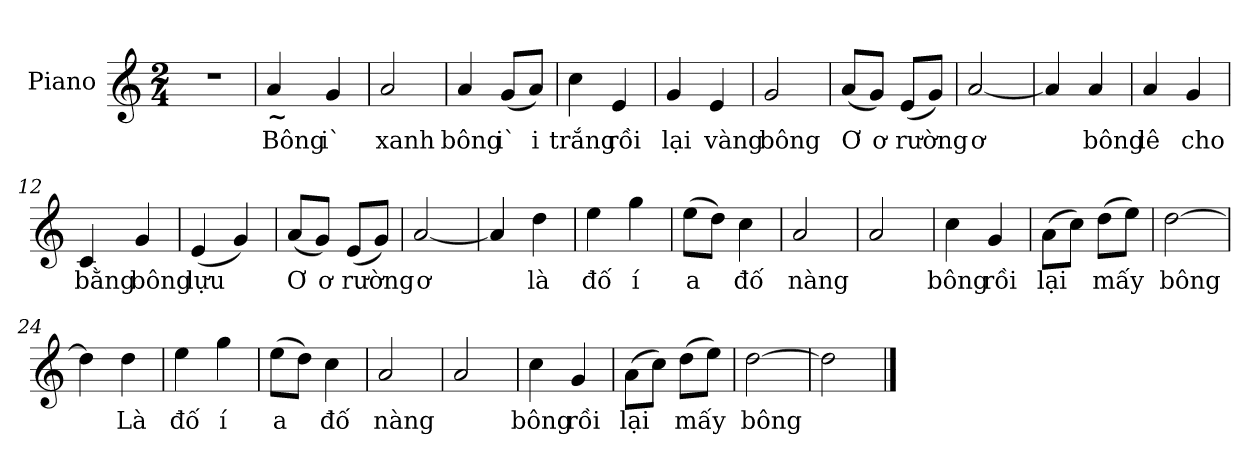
**kern	**text
*part1	*part1
*staff1	*staff1
*I"Piano	*
*I'Pno.	*
*clefG2	*
*k[]	*
*M2/4	*
=1	=1
2r	.
=2	=2
!LO:TX:b:B:t=~	!
4a/	Bông
4g/	i`
=3	=3
2a/	xanh
=4	=4
4a/	bông
(8g/L	i`
8a/J)	i
=5	=5
4cc\	trắng
4e/	rồi
=6	=6
4g/	lại
4e/	vàng
=7	=7
2g/	bông
!!LO:LB:g=z
=8	=8
(8a/L	Ơ
8g/J)	ơ
(8e/L	rường
8g/J)	.
=9	=9
[2a/	ơ
=10	=10
4a/]	.
4a/	bông
=11	=11
4a/	lê
4g/	cho
=12	=12
4c/	bằng
4g/	bông
=13	=13
(4e/	lựu
4g/)	.
!!LO:LB:g=z
=14	=14
(8a/L	Ơ
8g/J)	ơ
(8e/L	rường
8g/J)	.
=15	=15
[2a/	ơ
=16	=16
4a/]	.
4dd\	là
=17	=17
4ee\	đố
4gg\	í
=18	=18
(8ee\L	a
8dd\J)	.
4cc\	đố
=19	=19
2a/	nàng
=20	=20
2a/	.
!!LO:LB:g=z
=21	=21
4cc\	bông
4g/	rồi
=22	=22
(8a\L	lại
8cc\J)	.
(8dd\L	mấy
8ee\J)	.
=23	=23
[2dd\	bông
=24	=24
4dd\]	.
4dd\	Là
=25	=25
4ee\	đố
4gg\	í
=26	=26
(8ee\L	a
8dd\J)	.
4cc\	đố
=27	=27
2a/	nàng
=28	=28
2a/	.
!!LO:LB:g=z
=29	=29
4cc\	bông
4g/	rồi
=30	=30
(8a\L	lại
8cc\J)	.
(8dd\L	mấy
8ee\J)	.
=31	=31
[2dd\	bông
=32	=32
2dd\]	.
==	==
*-	*-
